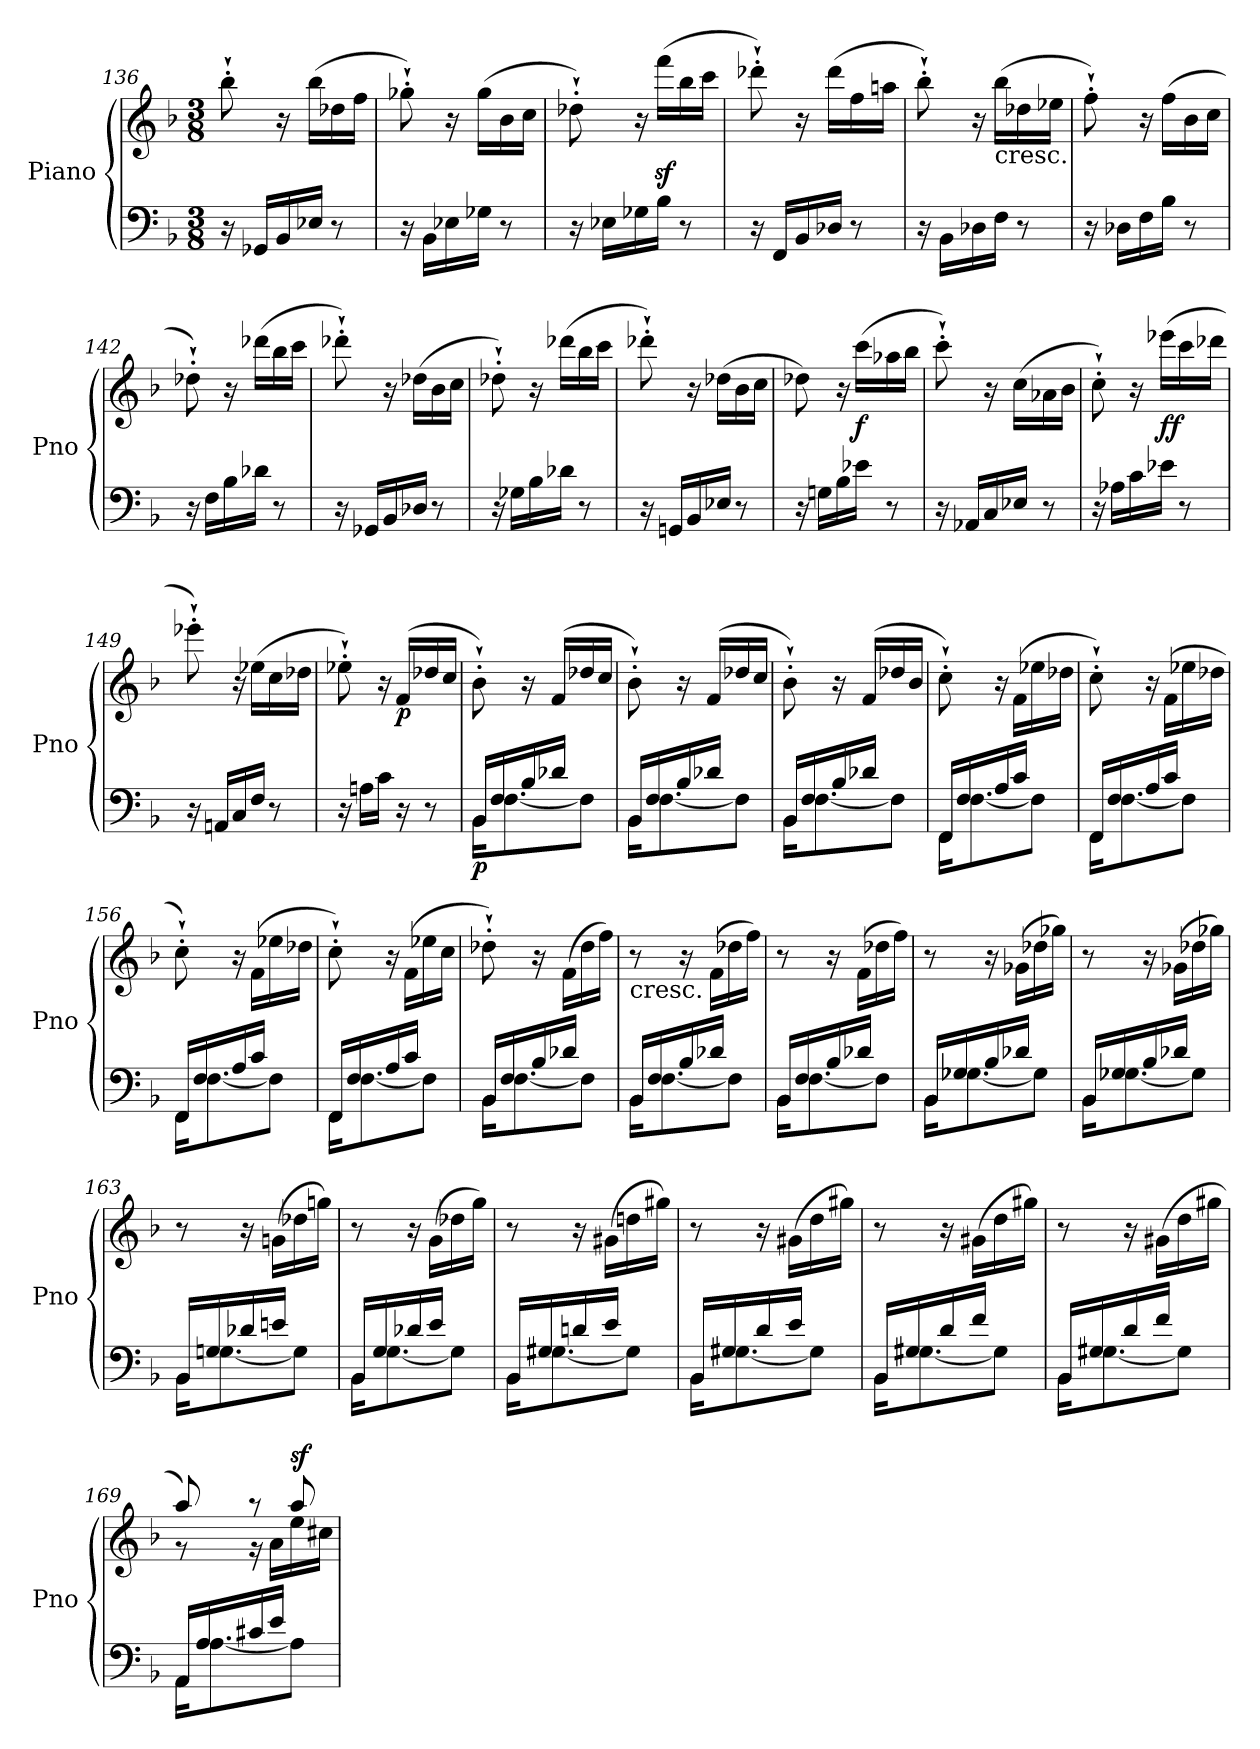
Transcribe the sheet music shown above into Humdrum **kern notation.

**kern	**kern	**dynam
*part1	*part1	*part1
*staff2	*staff1	*staff1/2
*I"Piano	*	*
*I'Pno	*	*
!!LO:LB:g=z
*clefF4	*clefG2	*
*k[b-]	*k[b-]	*
*F:	*F:	*
*M3/8	*M3/8	*
=136	=136	=136
16r	8bb-'`\	.
16GG-X/LL	.	.
16BB-/	16r	.
16E-X/JJ	(>16bb-\LL	.
8r	16dd-X\	.
.	16ff\JJ	.
=137	=137	=137
16r	8gg-X'`\)	.
16BB-\LL	.	.
16E-X\	16r	.
16G-X\JJ	(>16gg-\LL	.
8r	16b-\	.
.	16cc\JJ	.
=138	=138	=138
16r	8dd-X'`\)	.
16E-X\LL	.	.
16G-X\	16r	.
16B-\JJ	(>16fffz<\LL	.
8r	16bb-\	.
.	16ccc\JJ	.
=139	=139	=139
16r	8ddd-X'`\)	.
16FF/LL	.	.
16BB-/	16r	.
16D-X/JJ	(>16ddd-\LL	.
8r	16ff\	.
.	16aan\JJ	.
=140	=140	=140
16r	8bb-'`\)	.
16BB-\LL	.	.
16D-X\	16r	.
!	!LO:TX:b:t=cresc.	!
16F\JJ	(>16bb-\LL	.
8r	16dd-X\	.
.	16ee-X\JJ	.
=141	=141	=141
16r	8ff'`\)	.
16D-X\LL	.	.
16F\	16r	.
16B-\JJ	(>16ff\LL	.
8r	16b-\	.
.	16cc\JJ	.
!!LO:PB:g=z
=142	=142	=142
16r	8dd-X'`\)	.
16F\LL	.	.
16B-\	16r	.
16d-X\JJ	(>16ddd-X\LL	.
8r	16bb-\	.
.	16ccc\JJ	.
=143	=143	=143
16r	8ddd-X'`\)	.
16GG-X/LL	.	.
16BB-/	16r	.
16D-X/JJ	(>16dd-X\LL	.
8r	16b-\	.
.	16cc\JJ	.
=144	=144	=144
16r	8dd-X'`\)	.
16G-X\LL	.	.
16B-\	16r	.
16d-X\JJ	(>16ddd-X\LL	.
8r	16bb-\	.
.	16ccc\JJ	.
=145	=145	=145
16r	8ddd-X'`\)	.
16GGn/LL	.	.
16BB-/	16r	.
16E-X/JJ	(>16dd-X\LL	.
8r	16b-\	.
.	16cc\JJ	.
=146	=146	=146
16r	8dd-X\)	.
16Gn\LL	.	.
16B-\	16r	.
!	!	!LO:DY:b
16e-X\JJ	(>16ccc\LL	f
8r	16aa-X\	.
.	16bb-\JJ	.
=147	=147	=147
16r	8ccc'`\)	.
16AA-X/LL	.	.
16C/	16r	.
16E-X/JJ	(>16cc\LL	.
8r	16a-X\	.
.	16b-\JJ	.
!!LO:LB:g=z
=148	=148	=148
16r	8cc'`\)	.
16A-X\LL	.	.
16c\	16r	.
!	!	!LO:DY:b
16e-X\JJ	(>16eee-X\LL	ff
8r	16ccc\	.
.	16ddd-X\JJ	.
=149	=149	=149
16r	8eee-X'`\)	.
16AAn/LL	.	.
16C/	16r	.
16F/JJ	(>16ee-X\LL	.
8r	16cc\	.
.	16dd-X\JJ	.
=150	=150	=150
16r	8ee-X'`\)	.
16An\LL	.	.
16c\JJ	16r	.
!	!	!LO:DY:b
16r	(<16f/LL	p
8r	16dd-X/	.
.	16cc/JJ	.
=151	=151	=151
*^	*	*
!	!	!	!LO:DY:b=2
16BB-/LL	16BB-\KL	8b-'`\)	p
16F/	[8.F\	.	.
16B-/	.	16r	.
16d-X/JJ	.	(<16f/LL	.
8ryy	8F\J]	16dd-X/	.
.	.	16cc/JJ	.
=152	=152	=152	=152
16BB-/LL	16BB-\KL	8b-'`\)	.
16F/	[8.F\	.	.
16B-/	.	16r	.
16d-X/JJ	.	(<16f/LL	.
8ryy	8F\J]	16dd-X/	.
.	.	16cc/JJ	.
!!LO:LB:g=z
=153	=153	=153	=153
16BB-/LL	16BB-\KL	8b-'`\)	.
16F/	[8.F\	.	.
16B-/	.	16r	.
16d-X/JJ	.	(<16f/LL	.
8ryy	8F\J]	16dd-X/	.
.	.	16b-/JJ	.
=154	=154	=154	=154
16FF/LL	16FF\KL	8cc'`\)	.
16F/	[8.F\	.	.
16A/	.	16r	.
16c/JJ	.	(>16f\LL	.
8ryy	8F\J]	16ee-X\	.
.	.	16dd-X\JJ	.
=155	=155	=155	=155
16FF/LL	16FF\KL	8cc'`\)	.
16F/	[8.F\	.	.
16A/	.	16r	.
16c/JJ	.	(>16f\LL	.
8ryy	8F\J]	16ee-X\	.
.	.	16dd-X\JJ	.
=156	=156	=156	=156
16FF/LL	16FF\KL	8cc'`\)	.
16F/	[8.F\	.	.
16A/	.	16r	.
16c/JJ	.	(>16f\LL	.
8ryy	8F\J]	16ee-X\	.
.	.	16dd-X\JJ	.
=157	=157	=157	=157
16FF/LL	16FF\KL	8cc'`\)	.
16F/	[8.F\	.	.
16A/	.	16r	.
16c/JJ	.	(>16f\LL	.
8ryy	8F\J]	16ee-X\	.
.	.	16cc\JJ	.
!!LO:LB:g=z
=158	=158	=158	=158
16BB-/LL	16BB-\KL	8dd-X'`\)	.
16F/	[8.F\	.	.
16B-/	.	16r	.
16d-X/JJ	.	(>16f\LL	.
8ryy	8F\J]	16dd-\	.
.	.	16ff\JJ)	.
=159	=159	=159	=159
!	!	!LO:TX:b:t=cresc.	!
16BB-/LL	16BB-\KL	8r	.
16F/	[8.F\	.	.
16B-/	.	16r	.
16d-X/JJ	.	(>16f\LL	.
8ryy	8F\J]	16dd-X\	.
.	.	16ff\JJ)	.
=160	=160	=160	=160
16BB-/LL	16BB-\KL	8r	.
16F/	[8.F\	.	.
16B-/	.	16r	.
16d-X/JJ	.	(>16f\LL	.
8ryy	8F\J]	16dd-X\	.
.	.	16ff\JJ)	.
=161	=161	=161	=161
16BB-/LL	16BB-\KL	8r	.
16G-X/	[8.G-\	.	.
16B-/	.	16r	.
16d-X/JJ	.	(>16g-X\LL	.
8ryy	8G-\J]	16dd-X\	.
.	.	16gg-X\JJ)	.
!!LO:LB:g=z
=162	=162	=162	=162
16BB-/LL	16BB-\KL	8r	.
16G-X/	[8.G-\	.	.
16B-/	.	16r	.
16d-X/JJ	.	(>16g-X\LL	.
8ryy	8G-\J]	16dd-X\	.
.	.	16gg-X\JJ)	.
=163	=163	=163	=163
16BB-/LL	16BB-\KL	8r	.
16G/	[8.Gn\	.	.
16d-X/	.	16r	.
16en/JJ	.	(>16gn\LL	.
8ryy	8G\J]	16dd-X\	.
.	.	16ggn\JJ)	.
=164	=164	=164	=164
16BB-/LL	16BB-\KL	8r	.
16G/	[8.G\	.	.
16d-X/	.	16r	.
16e/JJ	.	(>16g\LL	.
8ryy	8G\J]	16dd-X\	.
.	.	16gg\JJ)	.
=165	=165	=165	=165
16BB-/LL	16BB-\KL	8r	.
16G#X/	[8.G#\	.	.
16dn/	.	16r	.
16e/JJ	.	(>16g#X\LL	.
8ryy	8G#\J]	16ddn\	.
.	.	16gg#X\JJ)	.
!!LO:PB:g=z
=166	=166	=166	=166
16BB-/LL	16BB-\KL	8r	.
16G#X/	[8.G#\	.	.
16d/	.	16r	.
16e/JJ	.	(>16g#X\LL	.
8ryy	8G#\J]	16dd\	.
.	.	16gg#X\JJ)	.
=167	=167	=167	=167
16BB-/LL	16BB-\KL	8r	.
16G#X/	[8.G#\	.	.
16d/	.	16r	.
16f/JJ	.	(>16g#X\LL	.
8ryy	8G#\J]	16dd\	.
.	.	16gg#X\JJ)	.
=168	=168	=168	=168
16BB-/LL	16BB-\KL	8r	.
16G#X/	[8.G#\	.	.
16d/	.	16r	.
16f/JJ	.	(>16g#X\LL	.
8ryy	8G#\J]	16dd\	.
.	.	16gg#X\JJ	.
=169	=169	=169	=169
*	*	*^	*
16AA/LL	16AA\KL	8aa/)	8r	.
16A/	[8.A\	.	.	.
16c#X/	.	8raa	16rg	.
16e/JJ	.	.	16a\LL	.
!	!	!	!	!LO:DY:a
8ryy	8A\J]	8aa/	16ee\	sf
.	.	.	16cc#X\JJ	.
*v	*v	*	*	*
*	*v	*v	*
=	=	=
*-	*-	*-
